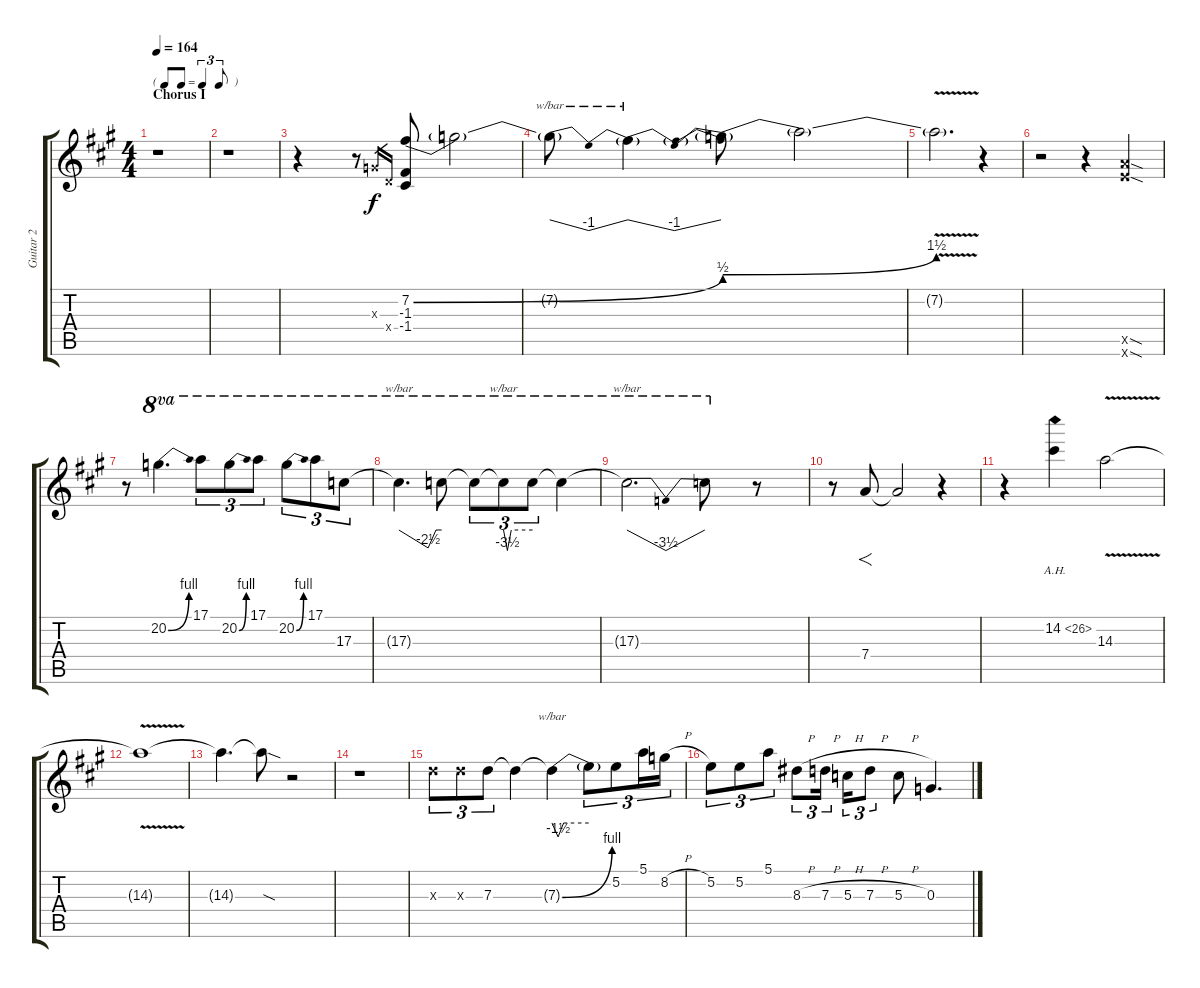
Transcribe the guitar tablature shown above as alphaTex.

\track ("Guitar 2" "Guitar 2") {instrument distortionguitar}
\staff {score tabs}
\tuning (E4 B3 G3 D3 A2 E2) {hide}
\ts (4 4)
\tf triplet8th
\section ("" "Chorus I")
\tempo 164
\clef g2
\ks a
r.1{dy f} |
r.1 |
r.4 r.8 0.3{x}.16{gr} 0.4{x}.16{gr} (7.2{be (bend 0 0 60 2)} -1.3 -1.4).8 7.2{t}.2 |
7.2{t}.8{tbe (dip default 0 0 30 -4 60 0)} 7.2{t}.4{tbe (dip default 0 0 30 -4 60 0)} 7.2{be (prebendbend 0 2 60 6) t}.8 7.2{t}.2 |
7.2{v t}.2{d} r.4 |
r.2 r.4 (12.5{sod x} 12.6{sod x}).4 |
r.8 20.2{be (bend 0 0 60 4)}.4{d ot 8va} 17.1.8{tu (3 2) ot 8va} 20.2{be (bend 0 0 60 4)}.8{tu (3 2) ot 8va} 17.1.8{tu (3 2) ot 8va} 20.2{be (bend 0 0 60 4)}.8{tu (3 2) ot 8va} 17.1.8{tu (3 2) ot 8va} 17.3.8{tu (3 2) ot 8va} |
17.3{t}.4{d tbe (custom default 0 0 41 -10 52 0 60 0) ot 8va} 17.3{t}.8{ot 8va} 17.3{t}.8{tu (3 2) ot 8va} 17.3{t}.8{tu (3 2) tbe (custom default 0 0 8 -14 16 0 60 0) ot 8va} 17.3{t}.8{tu (3 2) ot 8va} 17.3{t}.4{ot 8va} |
17.3{t}.2{d tbe (dip default 0 0 52 -14 60 0) ot 8va} 17.3{t}.8{ot 8va} r.8 |
r.8 7.4.8{f} 7.4{t}.2 r.4 |
r.4 14.2{ah 12}.4 14.3{v}.2 |
14.3{t}.1 |
14.3{t}.4{d} 14.3{sod t}.8 r.2 |
r.1 |
7.3{x}.8{tu (3 2)} 7.3{x}.8{tu (3 2)} 7.3.8{tu (3 2)} 7.3{t}.4 7.3{be (bend 0 0 60 4) t}.4{tbe (custom default 0 0 10 -6 19 0 60 0)} 7.3{t}.8{tu (3 2)} 5.2.8{tu (3 2)} 5.1.16{tu (3 2)} 8.2{h}.16{tu (3 2)} |
5.2.8{tu (3 2)} 5.2.8{tu (3 2)} 5.1.8{tu (3 2)} 8.3{h}.8{tu (3 2)} 7.3{h}.16{tu (3 2)} 5.3{h}.16{tu (3 2)} 7.3{h}.8{tu (3 2)} 5.3{h}.8 0.3.4{d}
